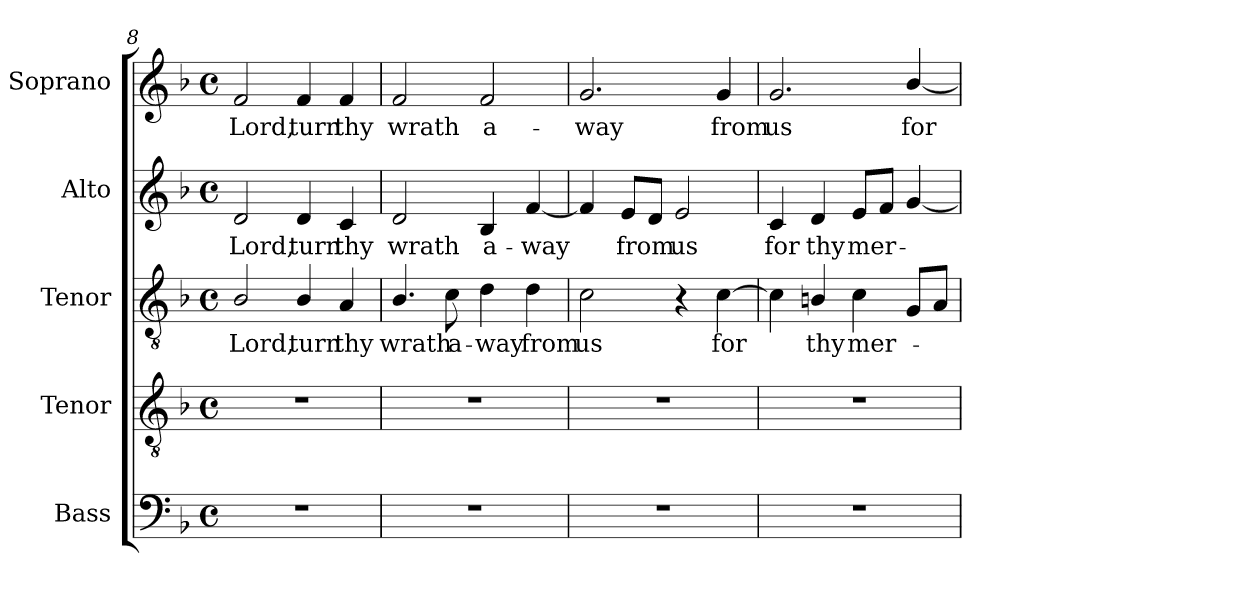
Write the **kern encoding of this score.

**kern	**kern	**kern	**text	**kern	**text	**kern	**text
*part5	*part4	*part3	*part3	*part2	*part2	*part1	*part1
*staff5	*staff4	*staff3	*staff3	*staff2	*staff2	*staff1	*staff1
*I"Bass	*I"Tenor	*I"Tenor	*	*I"Alto	*	*I"Soprano	*
*I'B.	*I'T.	*I'T.	*	*I'A.	*	*I'S.	*
*clefF4	*clefGv2	*clefGv2	*	*clefG2	*	*clefG2	*
*	*ITrd7c12	*ITrd7c12	*	*	*	*	*
*k[b-]	*k[b-]	*k[b-]	*	*k[b-]	*	*k[b-]	*
*F:	*F:	*F:	*	*F:	*	*F:	*
*M4/4	*M4/4	*M4/4	*	*M4/4	*	*M4/4	*
*met(c)	*met(c)	*met(c)	*	*met(c)	*	*met(c)	*
=8	=8	=8	=8	=8	=8	=8	=8
!	!	!	!LO:LY:b:color=#000000	!	!	!	!
!	!	!	!	!	!LO:LY:b:color=#000000	!	!
!	!	!	!	!	!	!	!LO:LY:b:color=#000000
1r	1r	2BB-i/	Lord,	2di/	Lord,	2fi/	Lord,
!	!	!	!LO:LY:b:color=#000000	!	!	!	!
!	!	!	!	!	!LO:LY:b:color=#000000	!	!
!	!	!	!	!	!	!	!LO:LY:b:color=#000000
.	.	4BB-i/	turn	4di/	turn	4fi/	turn
!	!	!	!LO:LY:b:color=#000000	!	!	!	!
!	!	!	!	!	!LO:LY:b:color=#000000	!	!
!	!	!	!	!	!	!	!LO:LY:b:color=#000000
.	.	4AAi/	thy	4ci/	thy	4fi/	thy
=9	=9	=9	=9	=9	=9	=9	=9
!	!	!	!LO:LY:b:color=#000000	!	!	!	!
!	!	!	!	!	!LO:LY:b:color=#000000	!	!
!	!	!	!	!	!	!	!LO:LY:b:color=#000000
1r	1r	4.BB-i/	wrath	2di/	wrath	2fi/	wrath
!	!	!	!LO:LY:b:color=#000000	!	!	!	!
.	.	8Ci\	a-	.	.	.	.
!	!	!	!LO:LY:b:color=#000000	!	!	!	!
!	!	!	!	!	!LO:LY:b:color=#000000	!	!
!	!	!	!	!	!	!	!LO:LY:b:color=#000000
.	.	4Di\	-way	4B-i/	a-	2fi/	a-
!	!	!	!LO:LY:b:color=#000000	!	!	!	!
!	!	!	!	!	!LO:LY:b:color=#000000	!	!
.	.	4Di\	from	[4fi/	-way	.	.
=10	=10	=10	=10	=10	=10	=10	=10
!	!	!	!LO:LY:b:color=#000000	!	!	!	!
!	!	!	!	!	!	!	!LO:LY:b:color=#000000
1r	1r	2Ci\	us	4fi/]	.	2.gi/	-way
!	!	!	!	!	!LO:LY:b:color=#000000	!	!
.	.	.	.	8ei/L	from	.	.
.	.	.	.	8di/J	.	.	.
!	!	!	!	!	!LO:LY:b:color=#000000	!	!
.	.	4r	.	2ei/	us	.	.
!	!	!	!LO:LY:b:color=#000000	!	!	!	!
!	!	!	!	!	!	!	!LO:LY:b:color=#000000
.	.	[4Ci\	for	.	.	4gi/	from
=11	=11	=11	=11	=11	=11	=11	=11
!	!	!	!	!	!LO:LY:b:color=#000000	!	!
!	!	!	!	!	!	!	!LO:LY:b:color=#000000
1r	1r	4Ci\]	.	4ci/	for	2.gi/	us
!	!	!	!LO:LY:b:color=#000000	!	!	!	!
!	!	!	!	!	!LO:LY:b:color=#000000	!	!
.	.	4BBni/	thy	4di/	thy	.	.
!	!	!	!LO:LY:b:color=#000000	!	!	!	!
!	!	!	!	!	!LO:LY:b:color=#000000	!	!
.	.	4Ci\	mer-	8ei/L	mer-	.	.
.	.	.	.	8fi/J	.	.	.
!	!	!	!	!	!	!	!LO:LY:b:color=#000000
.	.	8GGi/L	.	[4gi/	.	[4b-i/	for
.	.	8AAi/J	.	.	.	.	.
=	=	=	=	=	=	=	=
*-	*-	*-	*-	*-	*-	*-	*-
